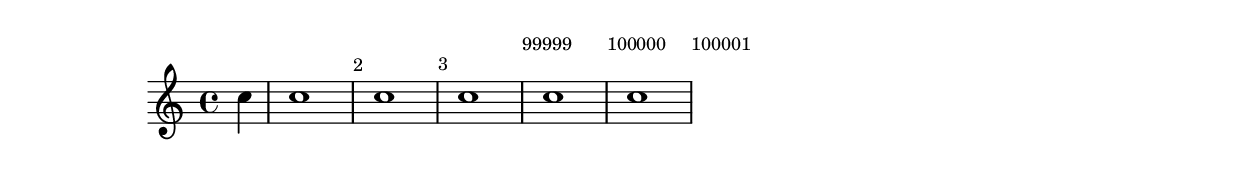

\version "2.1.23"

\header {

texidoc="Bar number settable and padding adjustable.  Bar numbers
start counting after the anacrusis.

The padding should be increased, to prevent clashes at the start of the line.
 
"

}

\score {
  \notes \relative c'' {
      \partial 4 c4 
      c1 c c
      \set Score.currentBarNumber = #99999
      \override Score.BarNumber  #'padding = #3
      c1 c
  }
  \paper {
    raggedright = ##t
    \translator {
	\ScoreContext
	\override BarNumber #'break-visibility = #all-visible
    }
  }
}
